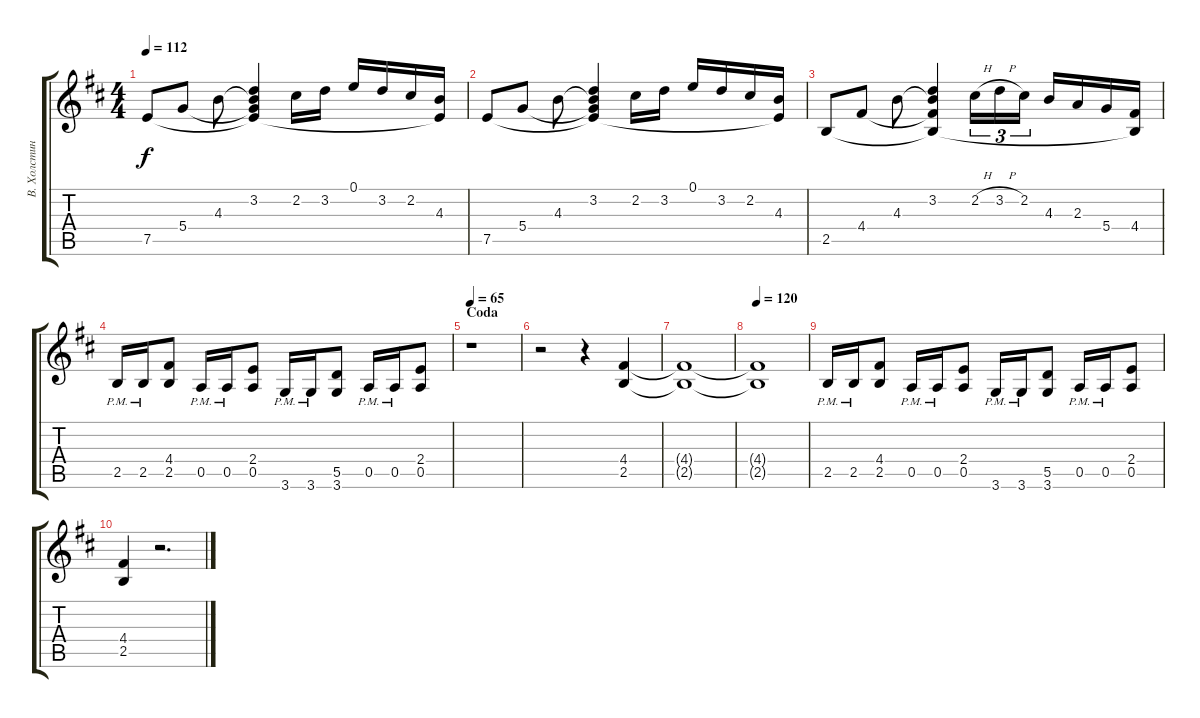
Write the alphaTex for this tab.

\track ("В. Холстинин" "В. Холстин") {instrument overdrivenguitar}
\staff {score tabs}
\tuning (E4 B3 G3 D3 A2 E2) {hide}
\ts (4 4)
\tempo 112
\clef g2
\ks d
7.5.8{dy f} 5.4.8 4.3.8 (3.2 4.3{t} 5.4{t} 7.5{t}).4 2.2.16 3.2.16 0.1.16 3.2.16 2.2.16 (4.3 7.5{t}).16 |
7.5.8 5.4.8 4.3.8 (3.2 4.3{t} 5.4{t} 7.5{t}).4 2.2.16 3.2.16 0.1.16 3.2.16 2.2.16 (4.3 7.5{t}).16 |
2.5.8 4.4.8 4.3.8 (3.2 4.3{t} 4.4{t} 2.5{t}).4 2.2{h}.16{tu (3 2)} 3.2{h}.16{tu (3 2)} 2.2.16{tu (3 2)} 4.3.16 2.3.16 5.4.16 (4.4 2.5{t}).16 |
2.5{pm}.16 2.5{pm}.16 (4.4 2.5).8 0.5{pm}.16 0.5{pm}.16 (2.4 0.5).8 3.6{pm}.16 3.6{pm}.16 (5.5 3.6).8 0.5{pm}.16 0.5{pm}.16 (2.4 0.5).8 |
\section ("" "Coda")
\tempo 65
r.1 |
r.2 r.4 (4.4 2.5).4 |
(4.4{t} 2.5{t}).1 |
\tempo 120
(4.4{t} 2.5{t}).1 |
2.5{pm}.16 2.5{pm}.16 (4.4 2.5).8 0.5{pm}.16 0.5{pm}.16 (2.4 0.5).8 3.6{pm}.16 3.6{pm}.16 (5.5 3.6).8 0.5{pm}.16 0.5{pm}.16 (2.4 0.5).8 |
(4.4 2.5).4 r.2{d}
